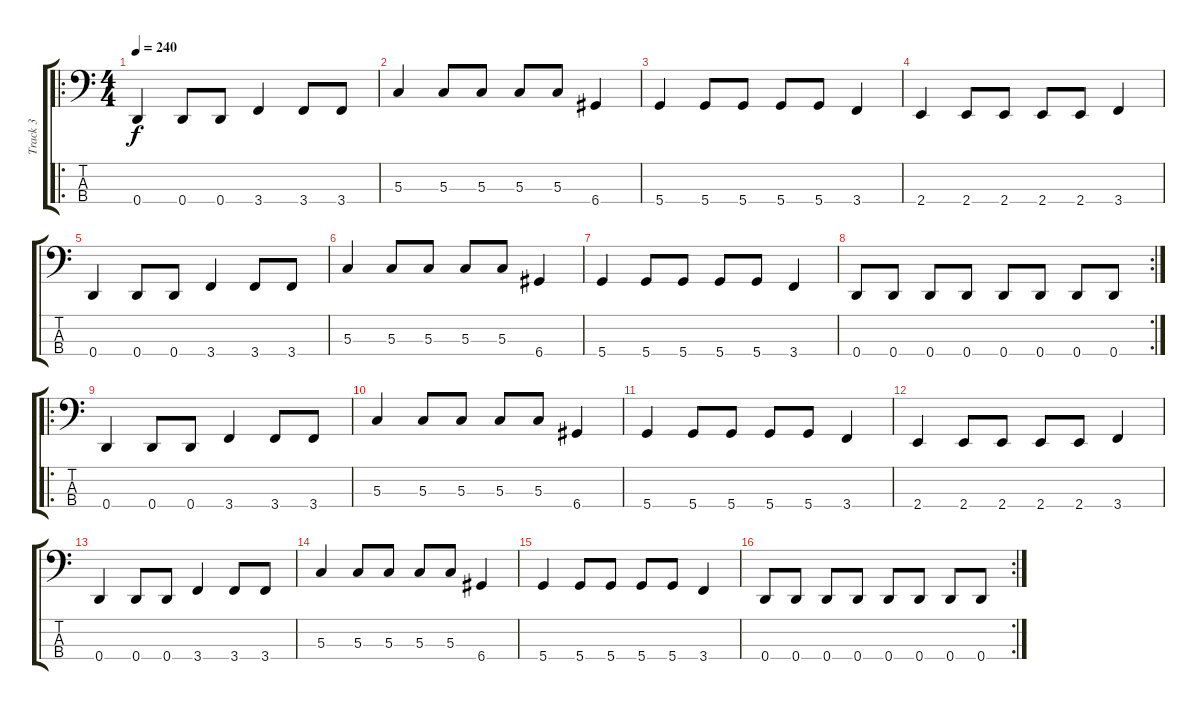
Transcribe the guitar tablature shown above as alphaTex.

\track ("Track 3" "Track 3") {instrument electricbassfinger}
\staff {score tabs}
\tuning (F2 C2 G1 D1) {hide}
\ro
\ts (4 4)
\tempo 240
\clef f4
\ks c
0.4.4{dy f} 0.4.8 0.4.8 3.4.4 3.4.8 3.4.8 |
5.3.4 5.3.8 5.3.8 5.3.8 5.3.8 6.4.4 |
5.4.4 5.4.8 5.4.8 5.4.8 5.4.8 3.4.4 |
2.4.4 2.4.8 2.4.8 2.4.8 2.4.8 3.4.4 |
0.4.4 0.4.8 0.4.8 3.4.4 3.4.8 3.4.8 |
5.3.4 5.3.8 5.3.8 5.3.8 5.3.8 6.4.4 |
5.4.4 5.4.8 5.4.8 5.4.8 5.4.8 3.4.4 |
\rc 2
0.4.8 0.4.8 0.4.8 0.4.8 0.4.8 0.4.8 0.4.8 0.4.8 |
\ro
0.4.4 0.4.8 0.4.8 3.4.4 3.4.8 3.4.8 |
5.3.4 5.3.8 5.3.8 5.3.8 5.3.8 6.4.4 |
5.4.4 5.4.8 5.4.8 5.4.8 5.4.8 3.4.4 |
2.4.4 2.4.8 2.4.8 2.4.8 2.4.8 3.4.4 |
0.4.4 0.4.8 0.4.8 3.4.4 3.4.8 3.4.8 |
5.3.4 5.3.8 5.3.8 5.3.8 5.3.8 6.4.4 |
5.4.4 5.4.8 5.4.8 5.4.8 5.4.8 3.4.4 |
\rc 2
0.4.8 0.4.8 0.4.8 0.4.8 0.4.8 0.4.8 0.4.8 0.4.8
